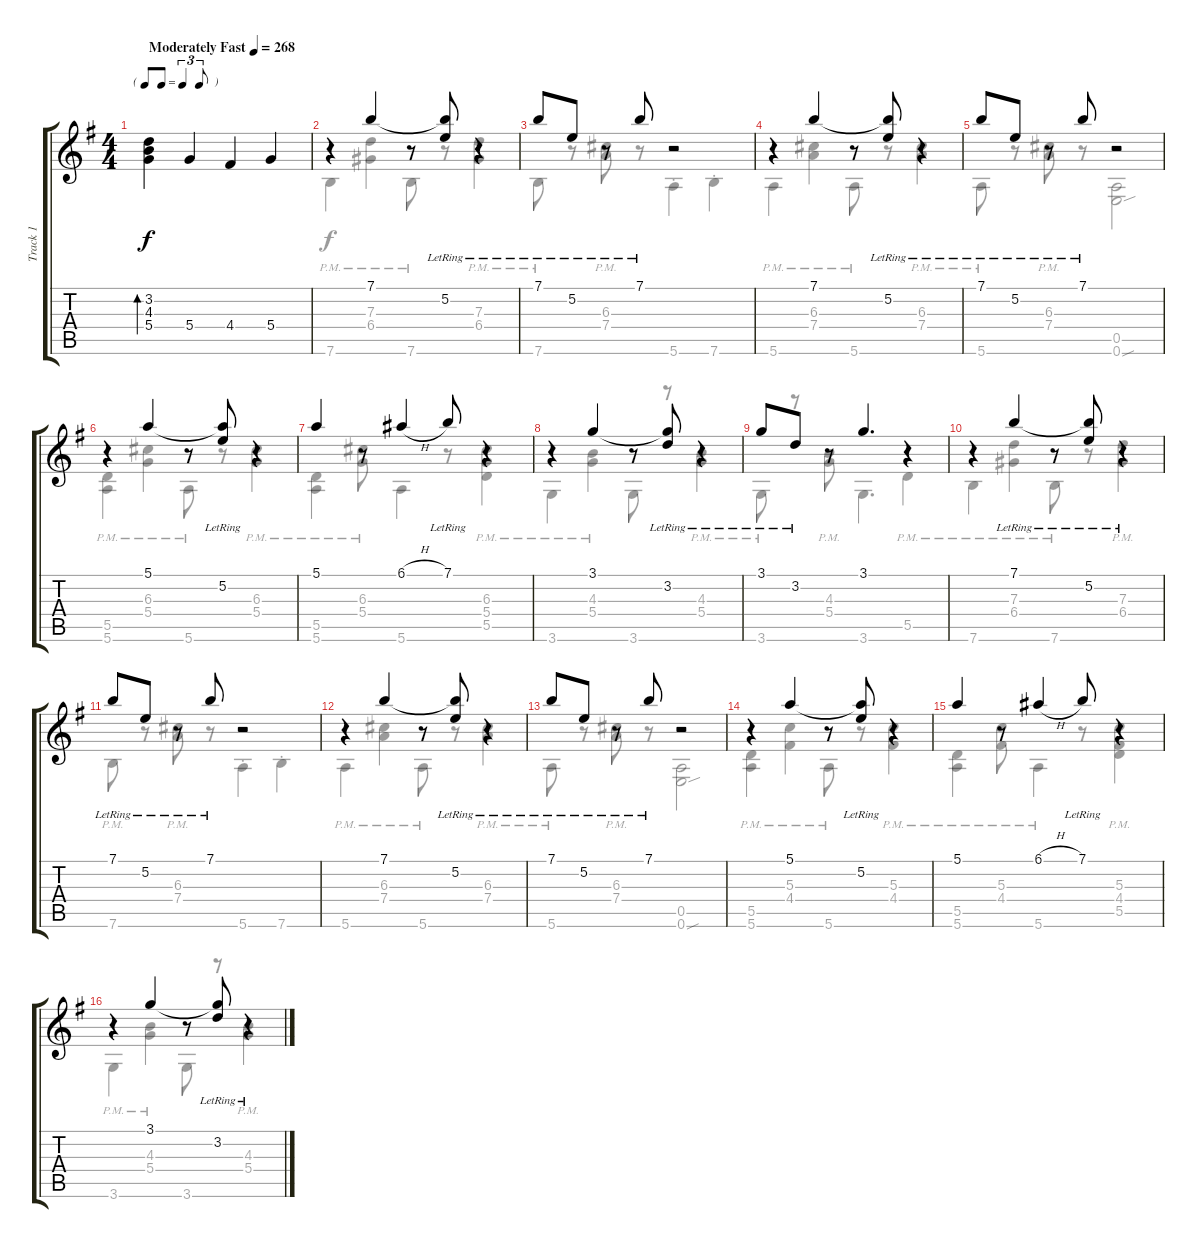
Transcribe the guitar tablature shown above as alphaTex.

\track ("Track 1" "Track 1") {instrument electricguitarjazz}
\staff {score tabs}
\tuning (E4 B3 G3 D3 A2 E2) {hide}
\voice
\ts (4 4)
\tf triplet8th
\tempo (268 "Moderately Fast")
\clef g2
\ks g
(3.2 4.3 5.4).4{bd 480 dy f instrument electricguitarjazz} 5.4.4 4.4.4 5.4.4 |
r.4 7.1.4 r.8 (7.1{t} 5.2{lr}).8 r.4 |
7.1{lr}.8 5.2{lr}.8 r.8 7.1{lr}.8 r.2 |
r.4 7.1.4 r.8 (7.1{t} 5.2{lr}).8 r.4 |
7.1{lr}.8 5.2{lr}.8 r.8 7.1{lr}.8 r.2 |
r.4 5.1.4 r.8 (5.1{t} 5.2{lr}).8 r.4 |
5.1.4 r.8 6.1{h}.4 7.1{lr}.8 r.4 |
r.4 3.1.4 r.8 (3.1{t} 3.2{lr}).8 r.4 |
3.1{lr}.8 3.2{lr}.8 r.8 3.1.4{d} r.4 |
r.4 7.1{lr}.4 r.8 (7.1{t} 5.2{lr}).8 r.4 |
7.1{lr}.8 5.2{lr}.8 r.8 7.1{lr}.8 r.2 |
r.4 7.1.4 r.8 (7.1{t} 5.2{lr}).8 r.4 |
7.1{lr}.8 5.2{lr}.8 r.8 7.1{lr}.8 r.2 |
r.4 5.1.4 r.8 (5.1{t} 5.2{lr}).8 r.4 |
5.1.4 r.8 6.1{h}.4 7.1{lr}.8 r.4 |
r.4 3.1.4 r.8 (3.1{t} 3.2{lr}).8 r.4
\voice
\clef g2
\ottava regular
\simile none
\ks g
|
7.6{pm}.4 (7.3{pm} 6.4{pm}).4 7.6{pm}.8 r.8 (7.3 6.4{pm}).4 |
7.6{pm}.8 r.8 (6.3{pm} 7.4{pm}).8 r.8 5.6{st}.4 7.6{st}.4 |
5.6{pm}.4 (6.3{pm} 7.4{pm}).4 5.6{pm}.8 r.8 (6.3{pm} 7.4{pm}).4 |
5.6{pm}.8 r.8 (6.3{pm} 7.4{pm}).8 r.8 (0.5 0.6{sou}).2 |
(5.5{pm} 5.6{pm}).4 (6.3{pm} 5.4{pm}).4 5.6{pm}.8 r.8 (6.3{pm} 5.4{pm}).4 |
(5.5{pm} 5.6{pm}).4 (6.3{pm} 5.4{pm}).8 5.6.4 r.8 (6.3{pm} 5.4{pm} 5.5{pm}).4 |
3.6{pm}.4 (4.3{pm} 5.4{pm}).4 3.6.8 r.8 (4.3{pm} 5.4{pm}).4 |
3.6{pm}.8 r.8 (4.3{pm} 5.4{pm}).8 3.6.4{d} 5.5{pm}.4 |
7.6{pm}.4 (7.3{pm} 6.4{pm}).4 7.6{pm}.8 r.8 (7.3 6.4{pm}).4 |
7.6{pm}.8 r.8 (6.3{pm} 7.4{pm}).8 r.8 5.6{st}.4 7.6{st}.4 |
5.6{pm}.4 (6.3{pm} 7.4{pm}).4 5.6{pm}.8 r.8 (6.3{pm} 7.4{pm}).4 |
5.6{pm}.8 r.8 (6.3{pm} 7.4{pm}).8 r.8 (0.5 0.6{sou}).2 |
(5.5{pm} 5.6{pm}).4 (5.3{pm} 4.4{pm}).4 5.6{pm}.8 r.8 (5.3{pm} 4.4{pm}).4 |
(5.5{pm} 5.6{pm}).4 (5.3{pm} 4.4{pm}).8 5.6{pm}.4 r.8 (5.3{pm} 4.4{pm} 5.5{pm}).4 |
3.6{pm}.4 (4.3{pm} 5.4{pm}).4 3.6.8 r.8 (4.3{pm} 5.4{pm}).4
